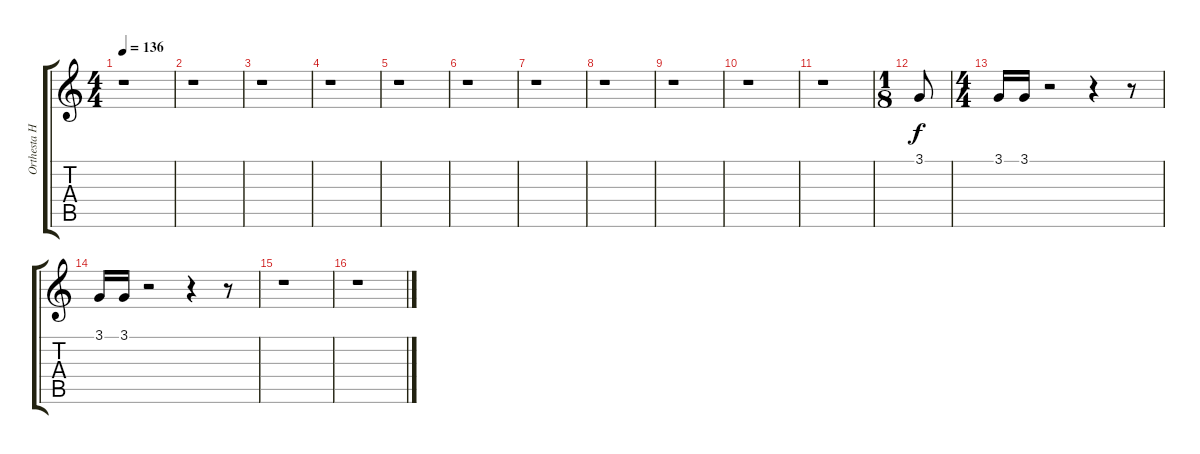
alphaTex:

\track ("Orthesta Hit" "Orthesta H") {instrument acousticgrandpiano}
\staff {score tabs}
\tuning (E4 B3 G3 D3 A2 E2) {hide}
\ts (4 4)
\tempo 136
\clef g2
\ks c
r.1{dy f} |
r.1 |
r.1 |
r.1 |
r.1 |
r.1 |
r.1 |
r.1 |
r.1 |
r.1 |
r.1 |
\ts (1 8)
3.1.8 |
\ts (4 4)
3.1.16 3.1.16 r.2 r.4 r.8 |
3.1.16 3.1.16 r.2 r.4 r.8 |
r.1 |
r.1
